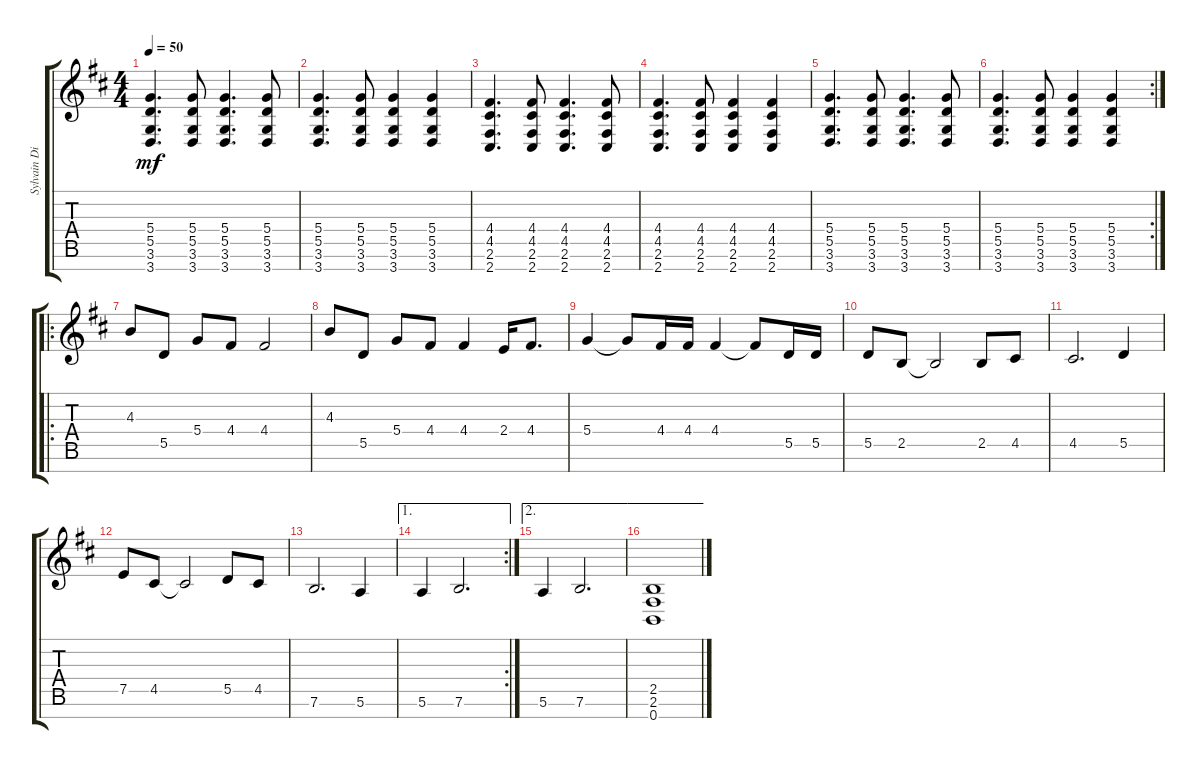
\track ("Sylvain Disto" "Sylvain Di") {instrument distortionguitar}
\staff {score tabs}
\tuning (E4 B3 G3 D3 A2 E2 B1) {hide}
\ts (4 4)
\tempo 50
\clef g2
\ks bminor
(5.4 5.5 3.6 3.7).4{d dy mf} (5.4 5.5 3.6 3.7).8 (5.4 5.5 3.6 3.7).4{d} (5.4 5.5 3.6 3.7).8 |
(5.4 5.5 3.6 3.7).4{d} (5.4 5.5 3.6 3.7).8 (5.4 5.5 3.6 3.7).4 (5.4 5.5 3.6 3.7).4 |
(4.4 4.5 2.6 2.7).4{d} (4.4 4.5 2.6 2.7).8 (4.4 4.5 2.6 2.7).4{d} (4.4 4.5 2.6 2.7).8 |
(4.4 4.5 2.6 2.7).4{d} (4.4 4.5 2.6 2.7).8 (4.4 4.5 2.6 2.7).4 (4.4 4.5 2.6 2.7).4 |
(5.4 5.5 3.6 3.7).4{d} (5.4 5.5 3.6 3.7).8 (5.4 5.5 3.6 3.7).4{d} (5.4 5.5 3.6 3.7).8 |
\rc 2
(5.4 5.5 3.6 3.7).4{d} (5.4 5.5 3.6 3.7).8 (5.4 5.5 3.6 3.7).4 (5.4 5.5 3.6 3.7).4 |
\ro
4.3.8 5.5.8 5.4.8 4.4.8 4.4.2 |
4.3.8 5.5.8 5.4.8 4.4.8 4.4.4 2.4.16 4.4.8{d} |
5.4.4 5.4{t}.8 4.4.16 4.4.16 4.4.4 4.4{t}.8 5.5.16 5.5.16 |
5.5.8 2.5.8 2.5{t}.2 2.5.8 4.5.8 |
4.5.2{d} 5.5.4 |
7.5.8 4.5.8 4.5{t}.2 5.5.8 4.5.8 |
7.6.2{d} 5.6.4 |
\ae 1
\rc 2
5.6.4 7.6.2{d} |
\ae 2
5.6.4 7.6.2{d} |
\ae 2
(2.5 2.6 0.7).1
